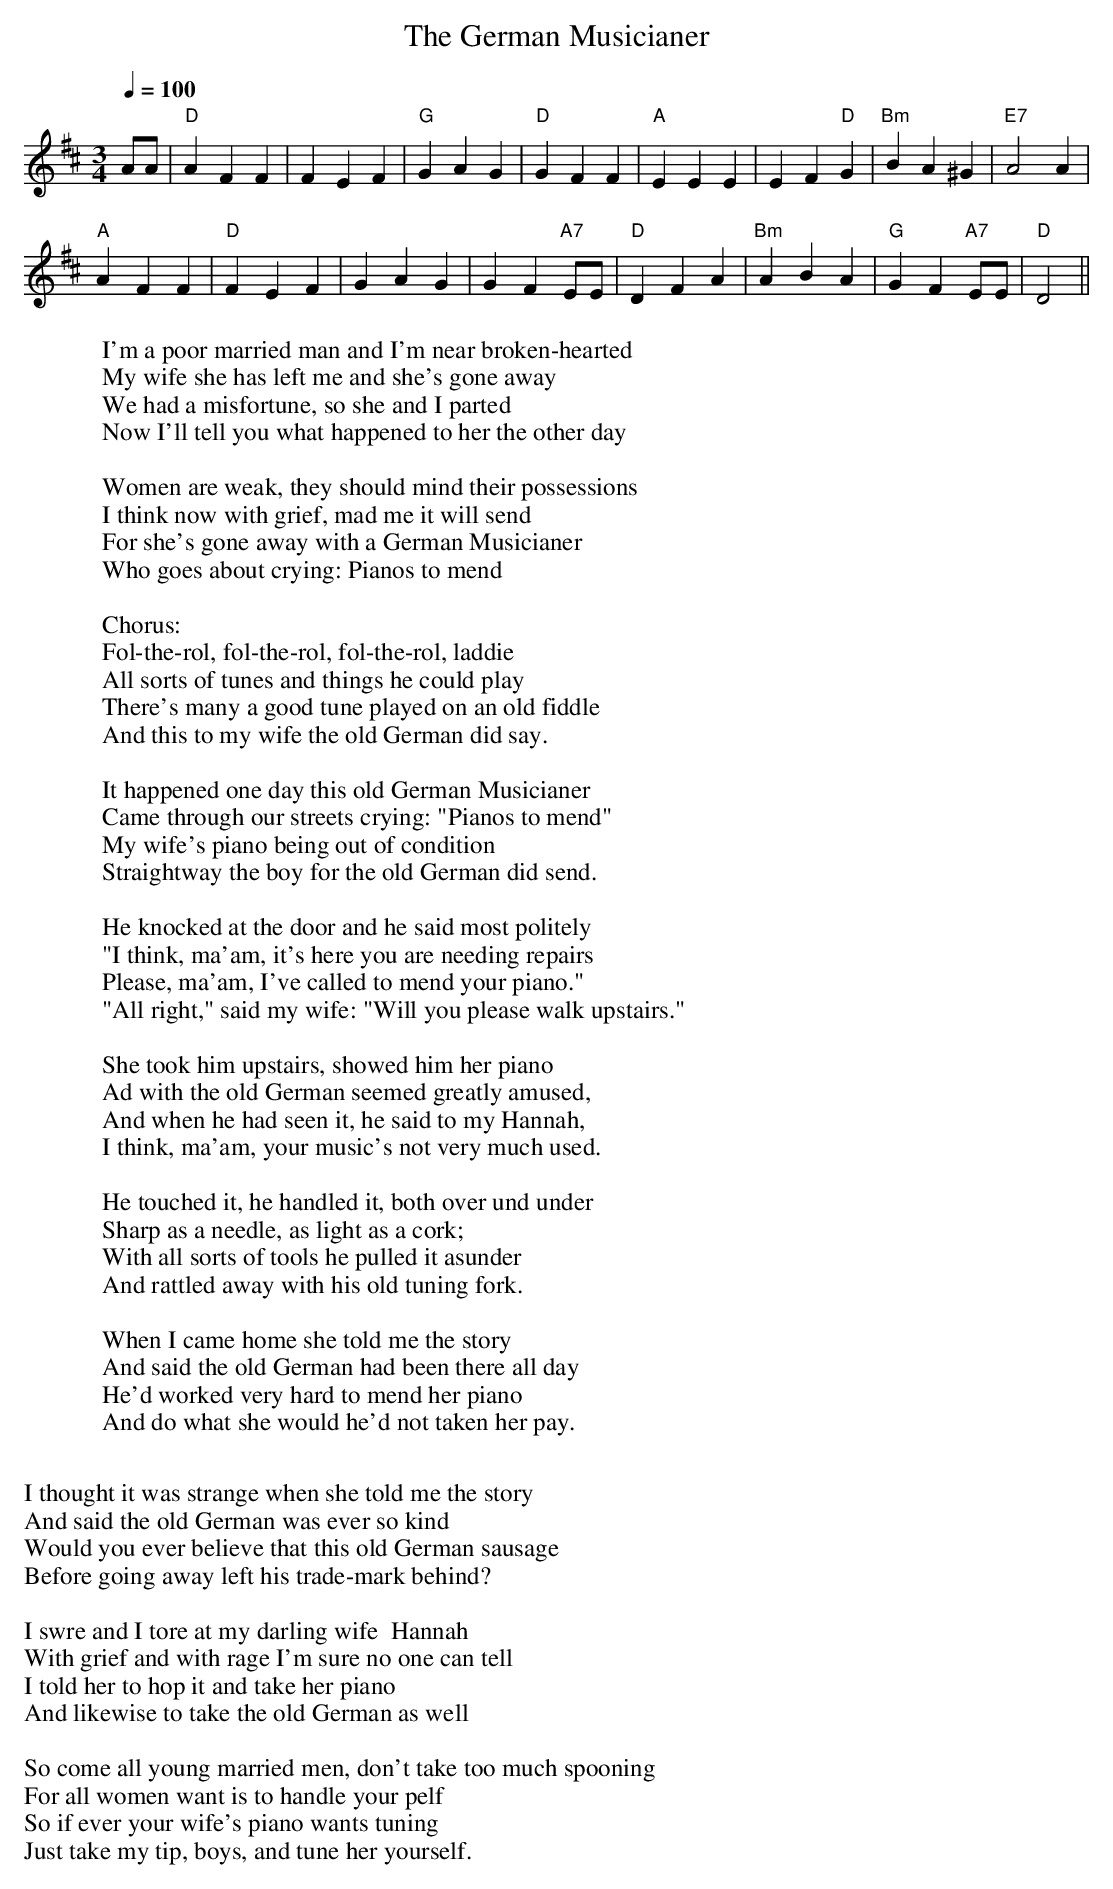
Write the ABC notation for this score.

X:1
T:German Musicianer, The
M:3/4
L:1/8
Q:1/4=100
W:I'm a poor married man and I'm near broken-hearted
W:My wife she has left me and she's gone away
W:We had a misfortune, so she and I parted
W:Now I'll tell you what happened to her the other day
W:
W:Women are weak, they should mind their possessions
W:I think now with grief, mad me it will send
W:For she's gone away with a German Musicianer
W:Who goes about crying: Pianos to mend
W:
W:  Chorus:
W:  Fol-the-rol, fol-the-rol, fol-the-rol, laddie
W:  All sorts of tunes and things he could play
W:  There's many a good tune played on an old fiddle
W:  And this to my wife the old German did say.
W:
W:It happened one day this old German Musicianer
W:Came through our streets crying: "Pianos to mend"
W:My wife's piano being out of condition
W:Straightway the boy for the old German did send.
W:
W:He knocked at the door and he said most politely
W:"I think, ma'am, it's here you are needing repairs
W:Please, ma'am, I've called to mend your piano."
W:"All right," said my wife: "Will you please walk upstairs."
W:
W:She took him upstairs, showed him her piano
W:Ad with the old German seemed greatly amused,
W:And when he had seen it, he said to my Hannah,
W:I think, ma'am, your music's not very much used.
W:
W:He touched it, he handled it, both over und under
W:Sharp as a needle, as light as a cork;
W:With all sorts of tools he pulled it asunder
W:And rattled away with his old tuning fork.
W:
W:When I came home she told me the story
W:And said the old German had been there all day
W:He'd worked very hard to mend her piano
W:And do what she would he'd not taken her pay.
W:
W:I thought it was strange when she told me the story
W:And said the old German was ever so kind
W:Would you ever believe that this old German sausage
W:Before going away left his trade-mark behind?
W:
W:I swre and I tore at my darling wife  Hannah
W:With grief and with rage I'm sure no one can tell
W:I told her to hop it and take her piano
W:And likewise to take the old German as well
W:
W:So come all young married men, don't take too much spooning
W:For all women want is to handle your pelf
W:So if ever your wife's piano wants tuning
W:Just take my tip, boys, and tune her yourself.
K:D
AA |"D"A2 F2 F2|F2 E2 F2|"G"G2 A2 G2|"D"G2 F2 F2|\
"A"E2 E2 E2|E2 F2 "D"G2|"Bm"B2 A2 ^G2|"E7"A4 A2|
"A"A2 F2 F2|"D"F2 E2 F2|G2 A2 G2|G2 F2 "A7"EE|\
"D"D2 F2 A2|"Bm"A2 B2 A2|"G"G2 F2 "A7"EE|"D"D4 ||
W:
